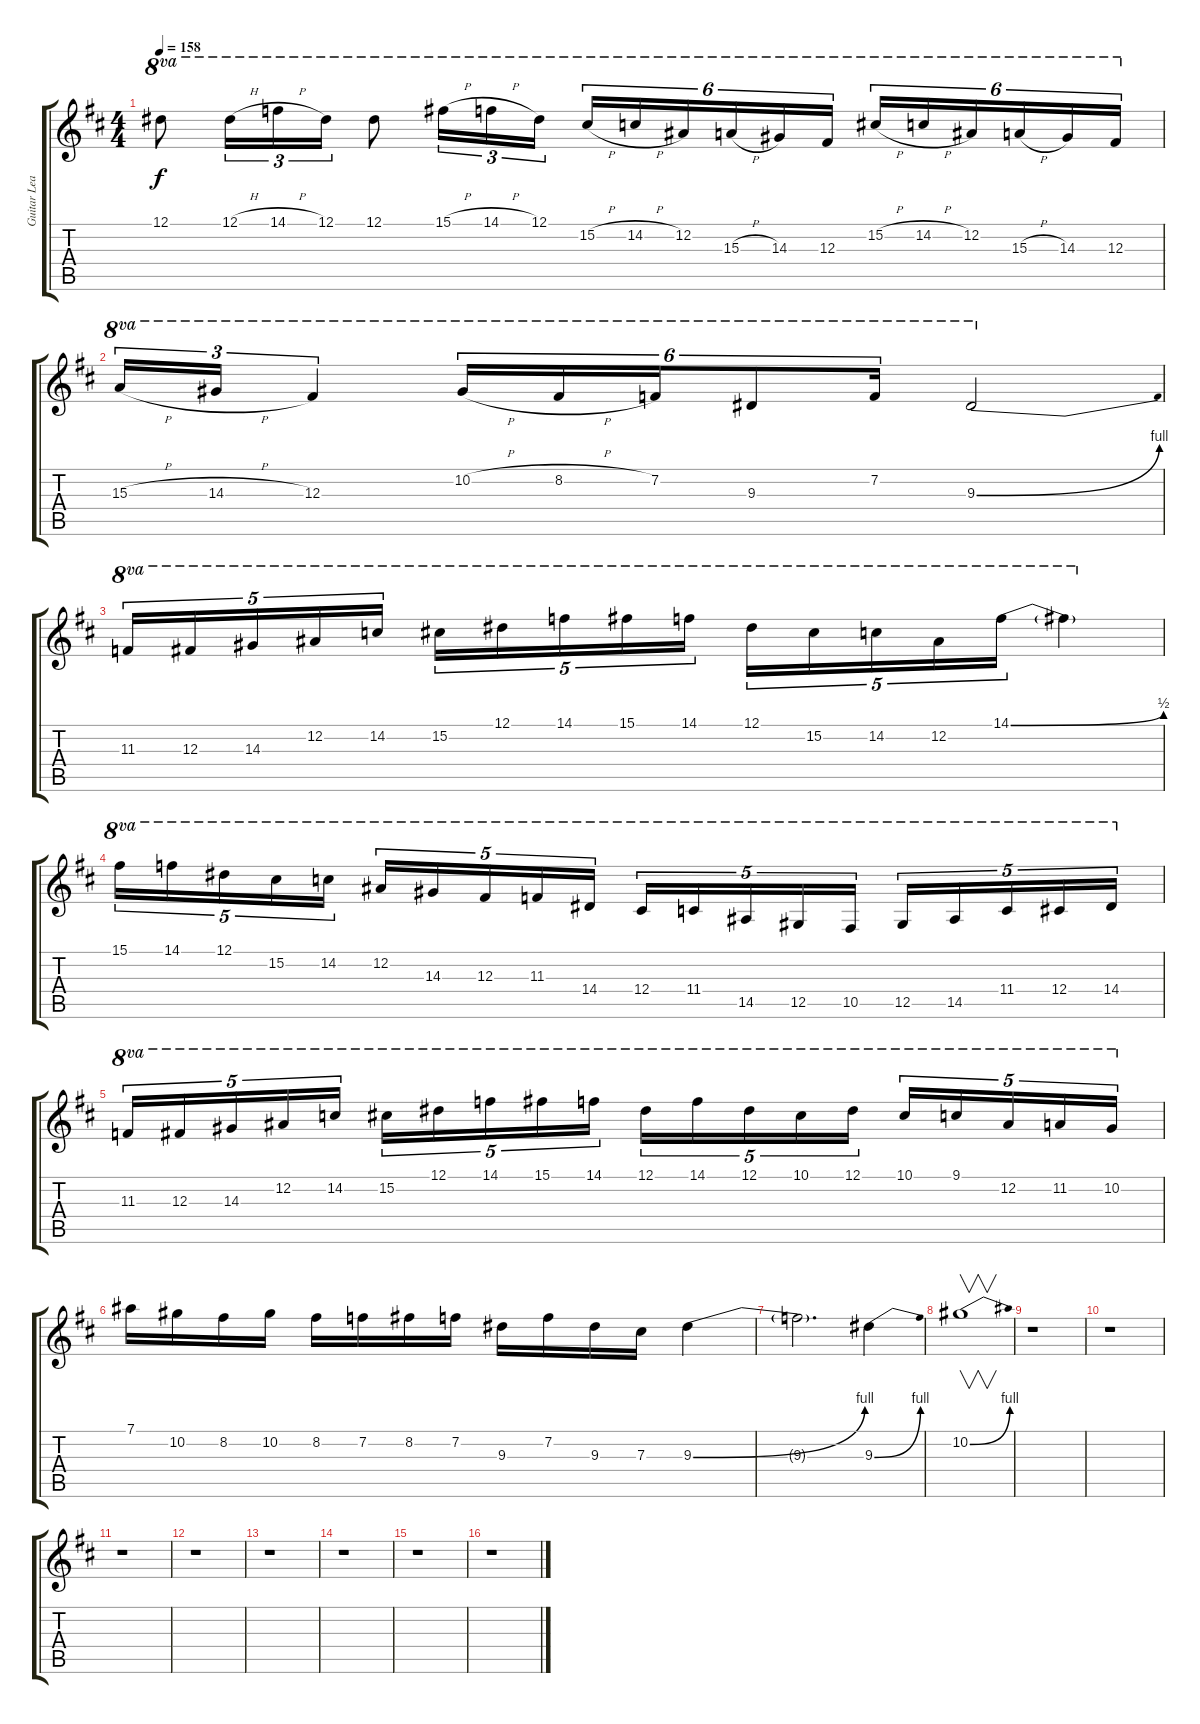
\track ("Guitar Lead" "Guitar Lea") {instrument distortionguitar}
\staff {score tabs}
\tuning (Eb4 Bb3 Gb3 Db3 Ab2 Eb2) {hide}
\ts (4 4)
\tempo 158
\clef g2
\ks d
12.1.8{ot 8va dy f} 12.1{h}.16{tu (3 2) ot 8va} 14.1{h}.16{tu (3 2) ot 8va} 12.1.16{tu (3 2) ot 8va} 12.1.8{ot 8va} 15.1{h}.16{tu (3 2) ot 8va} 14.1{h}.16{tu (3 2) ot 8va} 12.1.16{tu (3 2) ot 8va} 15.2{h}.16{tu (6 4) ot 8va} 14.2{h}.16{tu (6 4) ot 8va} 12.2.16{tu (6 4) ot 8va} 15.3{h}.16{tu (6 4) ot 8va} 14.3.16{tu (6 4) ot 8va} 12.3.16{tu (6 4) ot 8va} 15.2{h}.16{tu (6 4) ot 8va} 14.2{h}.16{tu (6 4) ot 8va} 12.2.16{tu (6 4) ot 8va} 15.3{h}.16{tu (6 4) ot 8va} 14.3.16{tu (6 4) ot 8va} 12.3.16{tu (6 4) ot 8va} |
15.3{h}.16{tu (3 2) ot 8va} 14.3{h}.16{tu (3 2) ot 8va} 12.3.4{tu (3 2) ot 8va} 10.2{h}.16{tu (6 4) ot 8va} 8.2{h}.16{tu (6 4) ot 8va} 7.2.16{tu (6 4) ot 8va} 9.3.8{tu (6 4) ot 8va} 7.2.16{tu (6 4) ot 8va} 9.3{be (bend 0 0 60 4)}.2{ot 8va} |
11.3.16{tu (5 4) ot 8va} 12.3.16{tu (5 4) ot 8va} 14.3.16{tu (5 4) ot 8va} 12.2.16{tu (5 4) ot 8va} 14.2.16{tu (5 4) ot 8va} 15.2.16{tu (5 4) ot 8va} 12.1.16{tu (5 4) ot 8va} 14.1.16{tu (5 4) ot 8va} 15.1.16{tu (5 4) ot 8va} 14.1.16{tu (5 4) ot 8va} 12.1.16{tu (5 4) ot 8va} 15.2.16{tu (5 4) ot 8va} 14.2.16{tu (5 4) ot 8va} 12.2.16{tu (5 4) ot 8va} 14.1{be (bend 0 0 60 2)}.16{tu (5 4) ot 8va} 14.1{t}.4{ot 8va} |
15.1.16{tu (5 4) ot 8va} 14.1.16{tu (5 4) ot 8va} 12.1.16{tu (5 4) ot 8va} 15.2.16{tu (5 4) ot 8va} 14.2.16{tu (5 4) ot 8va} 12.2.16{tu (5 4) ot 8va} 14.3.16{tu (5 4) ot 8va} 12.3.16{tu (5 4) ot 8va} 11.3.16{tu (5 4) ot 8va} 14.4.16{tu (5 4) ot 8va} 12.4.16{tu (5 4) ot 8va} 11.4.16{tu (5 4) ot 8va} 14.5.16{tu (5 4) ot 8va} 12.5.16{tu (5 4) ot 8va} 10.5.16{tu (5 4) ot 8va} 12.5.16{tu (5 4) ot 8va} 14.5.16{tu (5 4) ot 8va} 11.4.16{tu (5 4) ot 8va} 12.4.16{tu (5 4) ot 8va} 14.4.16{tu (5 4) ot 8va} |
11.3.16{tu (5 4) ot 8va} 12.3.16{tu (5 4) ot 8va} 14.3.16{tu (5 4) ot 8va} 12.2.16{tu (5 4) ot 8va} 14.2.16{tu (5 4) ot 8va} 15.2.16{tu (5 4) ot 8va} 12.1.16{tu (5 4) ot 8va} 14.1.16{tu (5 4) ot 8va} 15.1.16{tu (5 4) ot 8va} 14.1.16{tu (5 4) ot 8va} 12.1.16{tu (5 4) ot 8va} 14.1.16{tu (5 4) ot 8va} 12.1.16{tu (5 4) ot 8va} 10.1.16{tu (5 4) ot 8va} 12.1.16{tu (5 4) ot 8va} 10.1.16{tu (5 4) ot 8va} 9.1.16{tu (5 4) ot 8va} 12.2.16{tu (5 4) ot 8va} 11.2.16{tu (5 4) ot 8va} 10.2.16{tu (5 4) ot 8va} |
7.1.16 10.2.16 8.2.16 10.2.16 8.2.16 7.2.16 8.2.16 7.2.16 9.3.16 7.2.16 9.3.16 7.3.16 9.3{be (bend 0 0 60 4)}.4 |
9.3{t}.2{d} 9.3{be (bend 0 0 60 4)}.4 |
10.2{be (bend 0 0 60 4)}.1{v} |
r.1 |
r.1 |
r.1 |
r.1 |
r.1 |
r.1 |
r.1 |
r.1
